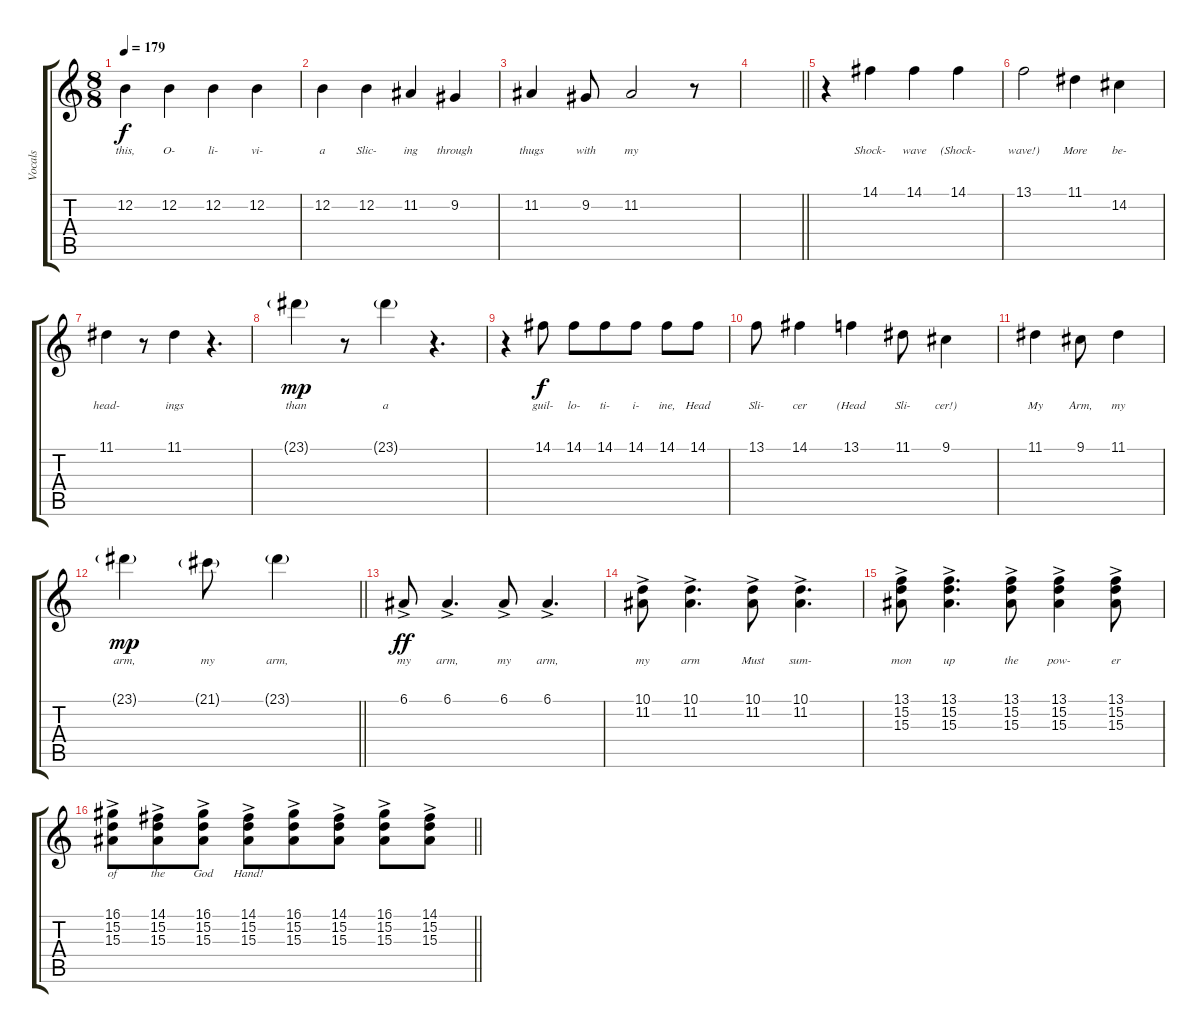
\track ("Vocals" "Vocals") {instrument baritonesax}
\staff {score tabs}
\tuning (E4 B3 G3 D3 A2 E2) {hide}
\ts (8 8)
\tempo 179
\clef g2
\ks c
12.2.4{lyrics (0 "this,") lyrics (1 "") lyrics (2 "") lyrics (3 "") lyrics (4 "") dy f} 12.2.4{lyrics (0 "O-") lyrics (1 "") lyrics (2 "") lyrics (3 "") lyrics (4 "")} 12.2.4{lyrics (0 "li-") lyrics (1 "") lyrics (2 "") lyrics (3 "") lyrics (4 "")} 12.2.4{lyrics (0 "vi-") lyrics (1 "") lyrics (2 "") lyrics (3 "") lyrics (4 "")} |
12.2.4{lyrics (0 "a") lyrics (1 "") lyrics (2 "") lyrics (3 "") lyrics (4 "")} 12.2.4{lyrics (0 "Slic-") lyrics (1 "") lyrics (2 "") lyrics (3 "") lyrics (4 "")} 11.2.4{lyrics (0 "ing") lyrics (1 "") lyrics (2 "") lyrics (3 "") lyrics (4 "")} 9.2.4{lyrics (0 "through") lyrics (1 "") lyrics (2 "") lyrics (3 "") lyrics (4 "")} |
11.2.4{lyrics (0 "thugs") lyrics (1 "") lyrics (2 "") lyrics (3 "") lyrics (4 "")} 9.2.8{lyrics (0 "with") lyrics (1 "") lyrics (2 "") lyrics (3 "") lyrics (4 "")} 11.2.2{lyrics (0 "my") lyrics (1 "") lyrics (2 "") lyrics (3 "") lyrics (4 "")} r.8 |
\barLineRight lightlight
|
r.4 14.1.4{lyrics (0 "Shock-") lyrics (1 "") lyrics (2 "") lyrics (3 "") lyrics (4 "")} 14.1.4{lyrics (0 "wave") lyrics (1 "") lyrics (2 "") lyrics (3 "") lyrics (4 "")} 14.1.4{lyrics (0 "(Shock-") lyrics (1 "") lyrics (2 "") lyrics (3 "") lyrics (4 "")} |
13.1.2{lyrics (0 "wave!)") lyrics (1 "") lyrics (2 "") lyrics (3 "") lyrics (4 "")} 11.1.4{lyrics (0 "More") lyrics (1 "") lyrics (2 "") lyrics (3 "") lyrics (4 "")} 14.2.4{lyrics (0 "be-") lyrics (1 "") lyrics (2 "") lyrics (3 "") lyrics (4 "")} |
11.1.4{lyrics (0 "head-") lyrics (1 "") lyrics (2 "") lyrics (3 "") lyrics (4 "")} r.8 11.1.4{lyrics (0 "ings") lyrics (1 "") lyrics (2 "") lyrics (3 "") lyrics (4 "")} r.4{d} |
23.1{g}.4{lyrics (0 "than") lyrics (1 "") lyrics (2 "") lyrics (3 "") lyrics (4 "") dy mp} r.8 23.1{g}.4{lyrics (0 "a") lyrics (1 "") lyrics (2 "") lyrics (3 "") lyrics (4 "")} r.4{d} |
r.4 14.1.8{lyrics (0 "guil-") lyrics (1 "") lyrics (2 "") lyrics (3 "") lyrics (4 "") dy f} 14.1.8{lyrics (0 "lo-") lyrics (1 "") lyrics (2 "") lyrics (3 "") lyrics (4 "")} 14.1.8{lyrics (0 "ti-") lyrics (1 "") lyrics (2 "") lyrics (3 "") lyrics (4 "")} 14.1.8{lyrics (0 "i-") lyrics (1 "") lyrics (2 "") lyrics (3 "") lyrics (4 "")} 14.1.8{lyrics (0 "ine,") lyrics (1 "") lyrics (2 "") lyrics (3 "") lyrics (4 "")} 14.1.8{lyrics (0 "Head") lyrics (1 "") lyrics (2 "") lyrics (3 "") lyrics (4 "")} |
13.1.8{lyrics (0 "Sli-") lyrics (1 "") lyrics (2 "") lyrics (3 "") lyrics (4 "")} 14.1.4{lyrics (0 "cer") lyrics (1 "") lyrics (2 "") lyrics (3 "") lyrics (4 "")} 13.1.4{lyrics (0 "(Head") lyrics (1 "") lyrics (2 "") lyrics (3 "") lyrics (4 "")} 11.1.8{lyrics (0 "Sli-") lyrics (1 "") lyrics (2 "") lyrics (3 "") lyrics (4 "")} 9.1.4{lyrics (0 "cer!)") lyrics (1 "") lyrics (2 "") lyrics (3 "") lyrics (4 "")} |
11.1.4{lyrics (0 "My") lyrics (1 "") lyrics (2 "") lyrics (3 "") lyrics (4 "")} 9.1.8{lyrics (0 "Arm,") lyrics (1 "") lyrics (2 "") lyrics (3 "") lyrics (4 "")} 11.1.4{lyrics (0 "my") lyrics (1 "") lyrics (2 "") lyrics (3 "") lyrics (4 "")} |
\barLineRight lightlight
23.1{g}.4{lyrics (0 "arm,") lyrics (1 "") lyrics (2 "") lyrics (3 "") lyrics (4 "") dy mp} 21.1{g}.8{lyrics (0 "my") lyrics (1 "") lyrics (2 "") lyrics (3 "") lyrics (4 "")} 23.1{g}.4{lyrics (0 "arm,") lyrics (1 "") lyrics (2 "") lyrics (3 "") lyrics (4 "")} |
6.1{ac}.8{lyrics (0 "my") lyrics (1 "") lyrics (2 "") lyrics (3 "") lyrics (4 "") dy ff} 6.1{ac}.4{d lyrics (0 "arm,") lyrics (1 "") lyrics (2 "") lyrics (3 "") lyrics (4 "")} 6.1{ac}.8{lyrics (0 "my") lyrics (1 "") lyrics (2 "") lyrics (3 "") lyrics (4 "")} 6.1{ac}.4{d lyrics (0 "arm,") lyrics (1 "") lyrics (2 "") lyrics (3 "") lyrics (4 "")} |
(10.1{ac} 11.2).8{lyrics (0 "my") lyrics (1 "") lyrics (2 "") lyrics (3 "") lyrics (4 "")} (10.1{ac} 11.2).4{d lyrics (0 "arm") lyrics (1 "") lyrics (2 "") lyrics (3 "") lyrics (4 "")} (10.1{ac} 11.2).8{lyrics (0 "Must") lyrics (1 "") lyrics (2 "") lyrics (3 "") lyrics (4 "")} (10.1{ac} 11.2).4{d lyrics (0 "sum-") lyrics (1 "") lyrics (2 "") lyrics (3 "") lyrics (4 "")} |
(13.1{ac} 15.2 15.3).8{lyrics (0 "mon") lyrics (1 "") lyrics (2 "") lyrics (3 "") lyrics (4 "")} (13.1{ac} 15.2 15.3).4{d lyrics (0 "up") lyrics (1 "") lyrics (2 "") lyrics (3 "") lyrics (4 "")} (13.1{ac} 15.2 15.3).8{lyrics (0 "the") lyrics (1 "") lyrics (2 "") lyrics (3 "") lyrics (4 "")} (13.1{ac} 15.2 15.3).4{lyrics (0 "pow-") lyrics (1 "") lyrics (2 "") lyrics (3 "") lyrics (4 "")} (13.1{ac} 15.2 15.3).8{lyrics (0 "er") lyrics (1 "") lyrics (2 "") lyrics (3 "") lyrics (4 "")} |
\barLineRight lightlight
(16.1{ac} 15.2 15.3).8{lyrics (0 "of") lyrics (1 "") lyrics (2 "") lyrics (3 "") lyrics (4 "")} (14.1{ac} 15.2 15.3).8{lyrics (0 "the") lyrics (1 "") lyrics (2 "") lyrics (3 "") lyrics (4 "")} (16.1{ac} 15.2 15.3).8{lyrics (0 "God") lyrics (1 "") lyrics (2 "") lyrics (3 "") lyrics (4 "")} (14.1{ac} 15.2 15.3).8{lyrics (0 "Hand!") lyrics (1 "") lyrics (2 "") lyrics (3 "") lyrics (4 "")} (16.1{ac} 15.2 15.3).8 (14.1{ac} 15.2 15.3).8 (16.1{ac} 15.2 15.3).8 (14.1{ac} 15.2 15.3).8
